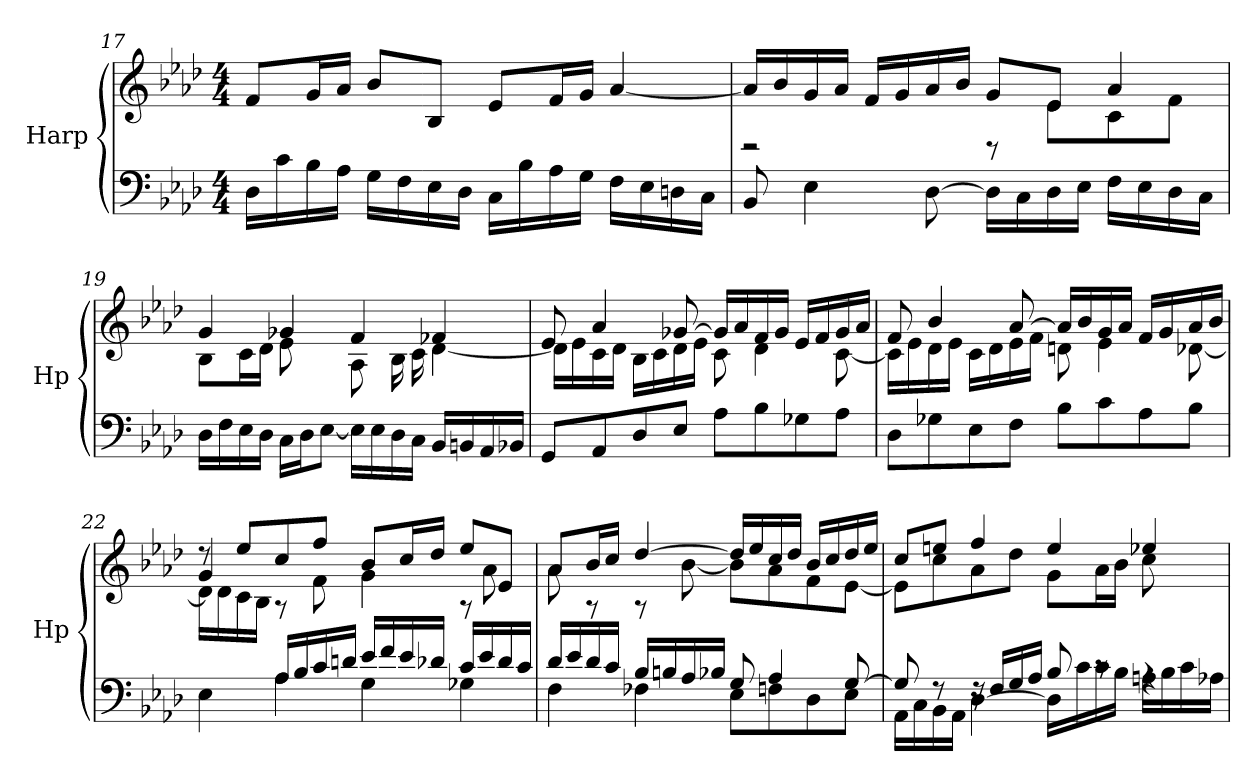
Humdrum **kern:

**kern	**kern
*part1	*part1
*staff2	*staff1
*I"Harp	*
*I'Hp	*
*clefF4	*clefG2
*k[b-e-a-d-]	*k[b-e-a-d-]
*M4/4	*M4/4
=17	=17
16D-\LL	8f/L
16c\	.
16B-\	16g/L
16A-\JJ	16a-/JJ
16G\LL	8b-/L
16F\	.
16E-\	8B-/J
16D-\JJ	.
16C\LL	8e-/L
16B-\	.
16A-\	16f/L
16G\JJ	16g/JJ
16F\LL	[4a-/
16E-\	.
16Dn\	.
16C\JJ	.
!!LO:LB:g=z
=18	=18
*	*^
8BB-/	16a-/LL]	2rD
.	16b-/	.
4E-\	16g/	.
.	16a-/JJ	.
.	16f/LL	.
.	16g/	.
[8D-\	16a-/	.
.	16b-/JJ	.
16D-\LL]	8g/L	8rD
16C\	.	.
16D-\	8e-/J	8e-\L
16E-\JJ	.	.
16F\LL	4a-/	8c\
16E-\	.	.
16D-\	.	8f\J
16C\JJ	.	.
=19	=19	=19
*^	*	*
4.ryy	16D-\LL	4g/	8B-\L
.	16F\	.	.
.	16E-\	.	16c\L
.	16D-\JJ	.	16d-\JJ
.	16C\LL	4g-X/	8e-\L
.	16D-\J	.	.
8E-/J	[8E-\J	.	8ryy
2ryy	16E-\LL]	4f/	8A-\L
.	16E-\	.	.
.	16D-\	.	16B-\L
.	16C\JJ	.	16c\JJ
.	16BB-/LL	4f-X/	[4d-\
.	16BBn/	.	.
.	16AA-/	.	.
.	16BB-X/JJ	.	.
*v	*v	*	*
!!LO:LB:g=z	!!
=20	=20	=20
8GG/L	8e-/	16d-\LL]
.	.	16e-\
8AA-/	4a-/	16c\
.	.	16d-\JJ
8D-/	.	16B-\LL
.	.	16c\
8E-/J	[8g-X/	16d-\
.	.	16e-\JJ
8A-\L	16g-/LL]	8c\
.	16a-/	.
8B-\	16f/	4d-\
.	16g-/JJ	.
8G-X\	16e-/LL	.
.	16f/	.
8A-\J	16g-/	[8c\
.	16a-/JJ	.
=21	=21	=21
8D-\L	8f/	16c\LL]
.	.	16e-\
8G-X\	4b-/	16d-\
.	.	16e-\JJ
8E-\	.	16c\LL
.	.	16d-\
8F\J	[8a-/	16e-\
.	.	16f\JJ
8B-\L	16a-/LL]	8dn\
.	16b-/	.
8c\	16g/	4e-\
.	16a-/JJ	.
8A-\	16f/LL	.
.	16g/	.
8B-\J	16a-/	[8d-X\
.	16b-/JJ	.
!!LO:PB:g=z
=22	=22	=22
*^	*	*^
4ryy	4E-\	8rdd	16d-\LL]	4g/
.	.	.	16d-\	.
.	.	8ee-/L	16c\	.
.	.	.	16B-\JJ	.
16A-/LL	4A-\	8cc/	8rA	2.ryy
16B-/	.	.	.	.
16c/	.	8ff/J	8f\	.
16dn/JJ	.	.	.	.
16e-/LL	4G\	8b-/L	4g\	.
16f/	.	.	.	.
16e-/	.	16cc/L	.	.
16d-X/JJ	.	16dd-/JJ	.	.
16c/LL	4G-X\	8ee-/L	8rA	.
16e-/	.	.	.	.
16d-/	.	8e-/J	8a-\	.
16c/JJ	.	.	.	.
*	*	*	*v	*v
=23	=23	=23	=23
16d-/LL	4F\	8a-/L	8a-\
16e-/	.	.	.
16d-/	.	16b-/L	8rA
16c/JJ	.	16cc/JJ	.
16B-/LL	4F-X\	[4dd-/	8rA
16Bn/	.	.	.
16A-/	.	.	[8b-\
16B-X/JJ	.	.	.
8G/	8E-\L	16dd-/LL]	8b-\L]
.	.	16ee-/	.
4A-/	8Fn\	16cc/	8a-\
.	.	16dd-/JJ	.
.	8D-\	16b-/LL	8f\
.	.	16cc/	.
[8G/	8E-\J	16dd-/	[8e-\J
.	.	16ee-/JJ	.
!!LO:LB:g=z	!!
=24	=24	=24	=24
*	*^	*	*
2..ryy	8G/]	16AA-\LL	8cc/L	8e-\L]
.	.	16C\	.	.
.	8rF	16BB-\	8een/J	8cc\
.	.	16AA-\JJ	.	.
.	16rF	[4D-\	4ff/	8a-\
.	16F/LL	.	.	.
.	16G/	.	.	8dd-\J
.	16A-/JJ	.	.	.
.	8B-/	16D-\LL]	4ee/	8g\L
.	.	16c\	.	.
.	8rc	16c\	.	16a-\L
.	.	16B-\JJ	.	16b-\JJ
.	4rA	16An\LL	4ee-X/	8cc\L
.	.	16B-\	.	.
8c/J	.	16c\	.	8ryy
.	.	16A-X\JJ	.	.
*v	*v	*v	*	*
*	*v	*v
=	=
*-	*-
